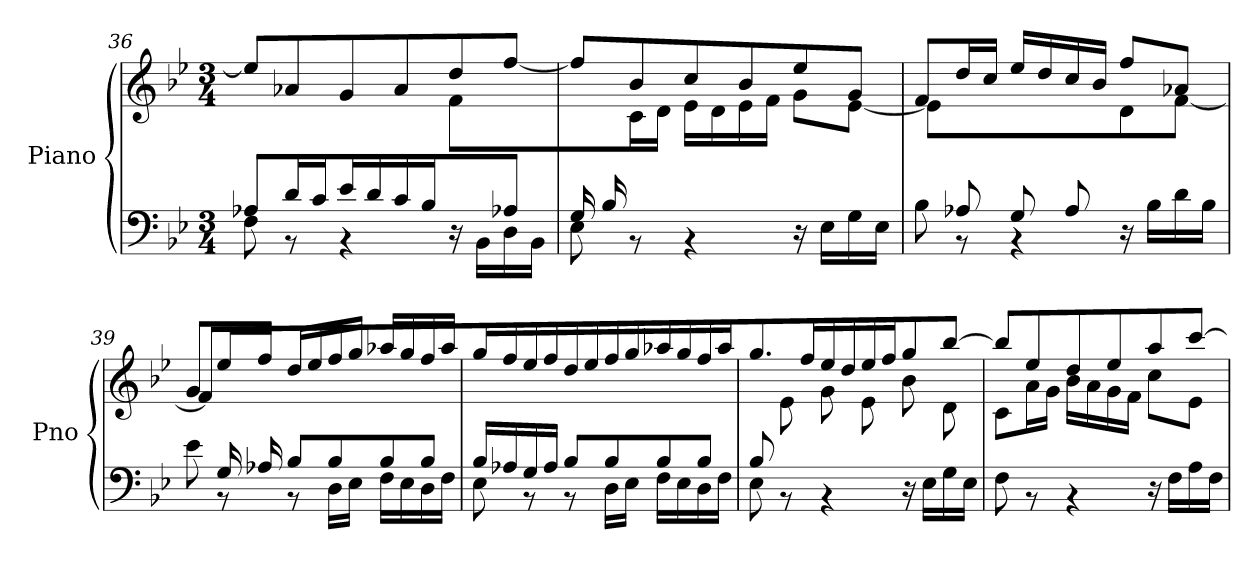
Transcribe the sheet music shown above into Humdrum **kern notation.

**kern	**kern
*part1	*part1
*staff2	*staff1
*I"Piano	*
*I'Pno	*
*clefF4	*clefG2
*k[b-e-]	*k[b-e-]
*B-:	*B-:
*M3/4	*M3/4
=36	=36
*^	*^
8A-X/L	8F\	8ee-/L]	2ryy
16d/L	8r	8a-X/	.
16c/JJ	.	.	.
16e-/LL	4r	8g/	.
16d/	.	.	.
16c/	.	8a-/	.
16B-/JJ	.	.	.
8ryy	16r	8dd/	8f\L
.	16BB-\LL	.	.
8A-X/J	16D\	[8ff/J	8ryy
.	16BB-\JJ	.	.
!!LO:LB:g=z	!!
=37	=37	=37	=37
16G/LL	8E-\	8ff/L]	8ryy
16B-/	.	.	.
2ryy	8rBB	8b-/	16c\
.	.	.	16d\JJ
.	4rBB	8cc/	16e-\LL
.	.	.	16d\
.	.	8b-/	16e-\
.	.	.	16f\JJ
.	16r	8ee-/	8g\L
.	16E-\LL	.	.
8ryy	16G\	8g/J	[8e-\J
.	16E-\JJ	.	.
=38	=38	=38	=38
8ryy	8B-\	8f/L	8e-\L]
8A-X/	8rBB	16dd/L	4.ryy
.	.	16cc/JJ	.
8G/	4rBB	16ee-/LL	.
.	.	16dd/	.
8A-/	.	16cc/	.
.	.	16b-/JJ	.
4ryy	16r	8ff/L	8d\
.	16B-\LL	.	.
.	16d\	8a-X/J	[8f\J
.	16B-\JJ	.	.
=39	=39	=39	=39
*	*^	*	*
8ryy	8e-\	4ryy	8g/L	8f\L]
16G/L	8rBB	.	16ee-/L	2ryy
16A-X/JJ	.	.	16ff/JJ	.
2ryy	8B-/L	8rBB	16dd/LL	.
.	.	.	16ee-/	.
.	8B-/	16D\LL	16ff/	.
.	.	16E-\JJ	16gg/JJ	.
.	8B-/	16F\LL	16aa-X/LL	.
.	.	16E-\	16gg/	.
.	8B-/J	16D\	16ff/	8ryy
.	.	16F\JJ	16aa-/JJ	.
*	*v	*v	*	*
*	*	*v	*v
=40	=40	=40
16B-/LL	8E-\	16gg/LL
16A-X/	.	16ff/
16G/	8rBB	16ee-/
16A-/JJ	.	16ff/JJ
8B-/L	8rBB	16dd/LL
.	.	16ee-/
8B-/	16D\LL	16ff/
.	16E-\JJ	16gg/JJ
8B-/	16F\LL	16aa-X/LL
.	16E-\	16gg/
8B-/J	16D\	16ff/
.	16F\JJ	16aa-/JJ
!!LO:PB:g=z
=41	=41	=41
*	*	*^
8B-/L	8E-\	8.gg/L	8ryy
2ryy	8rBB	.	8e-\
.	.	16ff/Jk	.
.	4rBB	16ee-/LL	8g\
.	.	16dd/	.
.	.	16ee-/	8e-\
.	.	16ff/JJ	.
.	16r	8gg/L	8b-\
.	16E-\LL	.	.
8ryy	16G\	[8bb-/J	8d\J
.	16E-\JJ	.	.
*v	*v	*	*
=42	=42	=42
8F\	8bb-/L]	8c\L
8rBB	8ee-/	16a\L
.	.	16g\JJ
4rBB	8dd/	16b-\LL
.	.	16a\
.	8ee-/	16g\
.	.	16f\JJ
16r	8aa/	8cc\L
16F\LL	.	.
16A\	[8ccc/J	8e-\J
16F\JJ	.	.
*	*v	*v
=	=
*-	*-
